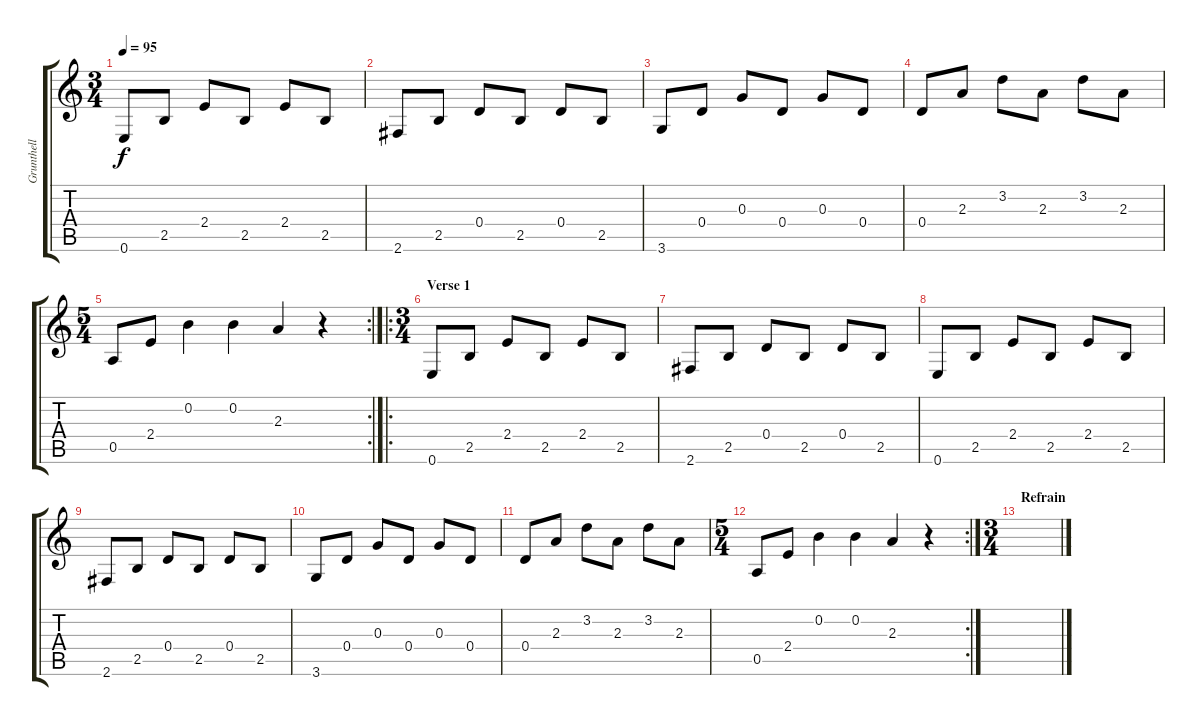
\track ("Grunthell" "Grunthell") {instrument acousticguitarnylon}
\staff {score tabs}
\tuning (E4 B3 G3 D3 A2 E2) {hide}
\ts (3 4)
\tempo 95
\clef g2
\ks c
0.6.8{dy f} 2.5.8 2.4.8 2.5.8 2.4.8 2.5.8 |
2.6.8 2.5.8 0.4.8 2.5.8 0.4.8 2.5.8 |
3.6.8 0.4.8 0.3.8 0.4.8 0.3.8 0.4.8 |
0.4.8 2.3.8 3.2.8 2.3.8 3.2.8 2.3.8 |
\rc 2
\ts (5 4)
0.5.8 2.4.8 0.2.4 0.2.4 2.3.4 r.4 |
\ro
\ts (3 4)
\section ("" "Verse 1")
0.6.8 2.5.8 2.4.8 2.5.8 2.4.8 2.5.8 |
2.6.8 2.5.8 0.4.8 2.5.8 0.4.8 2.5.8 |
0.6.8 2.5.8 2.4.8 2.5.8 2.4.8 2.5.8 |
2.6.8 2.5.8 0.4.8 2.5.8 0.4.8 2.5.8 |
3.6.8 0.4.8 0.3.8 0.4.8 0.3.8 0.4.8 |
0.4.8 2.3.8 3.2.8 2.3.8 3.2.8 2.3.8 |
\rc 2
\ts (5 4)
0.5.8 2.4.8 0.2.4 0.2.4 2.3.4 r.4 |
\ts (3 4)
\section ("" "Refrain")
